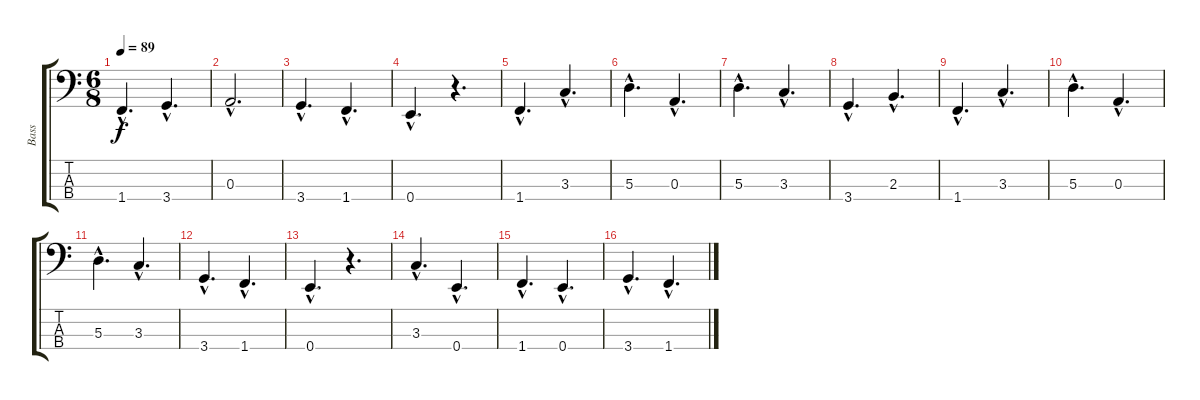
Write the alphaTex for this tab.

\track ("Bass" "Bass") {instrument fretlessbass}
\staff {score tabs}
\tuning (G2 D2 A1 E1) {hide}
\ts (6 8)
\tempo 89
\clef f4
\ks c
1.4{hac}.4{d dy f} 3.4{hac}.4{d} |
0.3{hac}.2{d} |
3.4{hac}.4{d} 1.4{hac}.4{d} |
0.4{hac}.4{d} r.4{d} |
1.4{hac}.4{d} 3.3{hac}.4{d} |
5.3{hac}.4{d} 0.3{hac}.4{d} |
5.3{hac}.4{d} 3.3{hac}.4{d} |
3.4{hac}.4{d} 2.3{hac}.4{d} |
1.4{hac}.4{d} 3.3{hac}.4{d} |
5.3{hac}.4{d} 0.3{hac}.4{d} |
5.3{hac}.4{d} 3.3{hac}.4{d} |
3.4{hac}.4{d} 1.4{hac}.4{d} |
0.4{hac}.4{d} r.4{d} |
3.3{hac}.4{d} 0.4{hac}.4{d} |
1.4{hac}.4{d} 0.4{hac}.4{d} |
3.4{hac}.4{d} 1.4{hac}.4{d}
